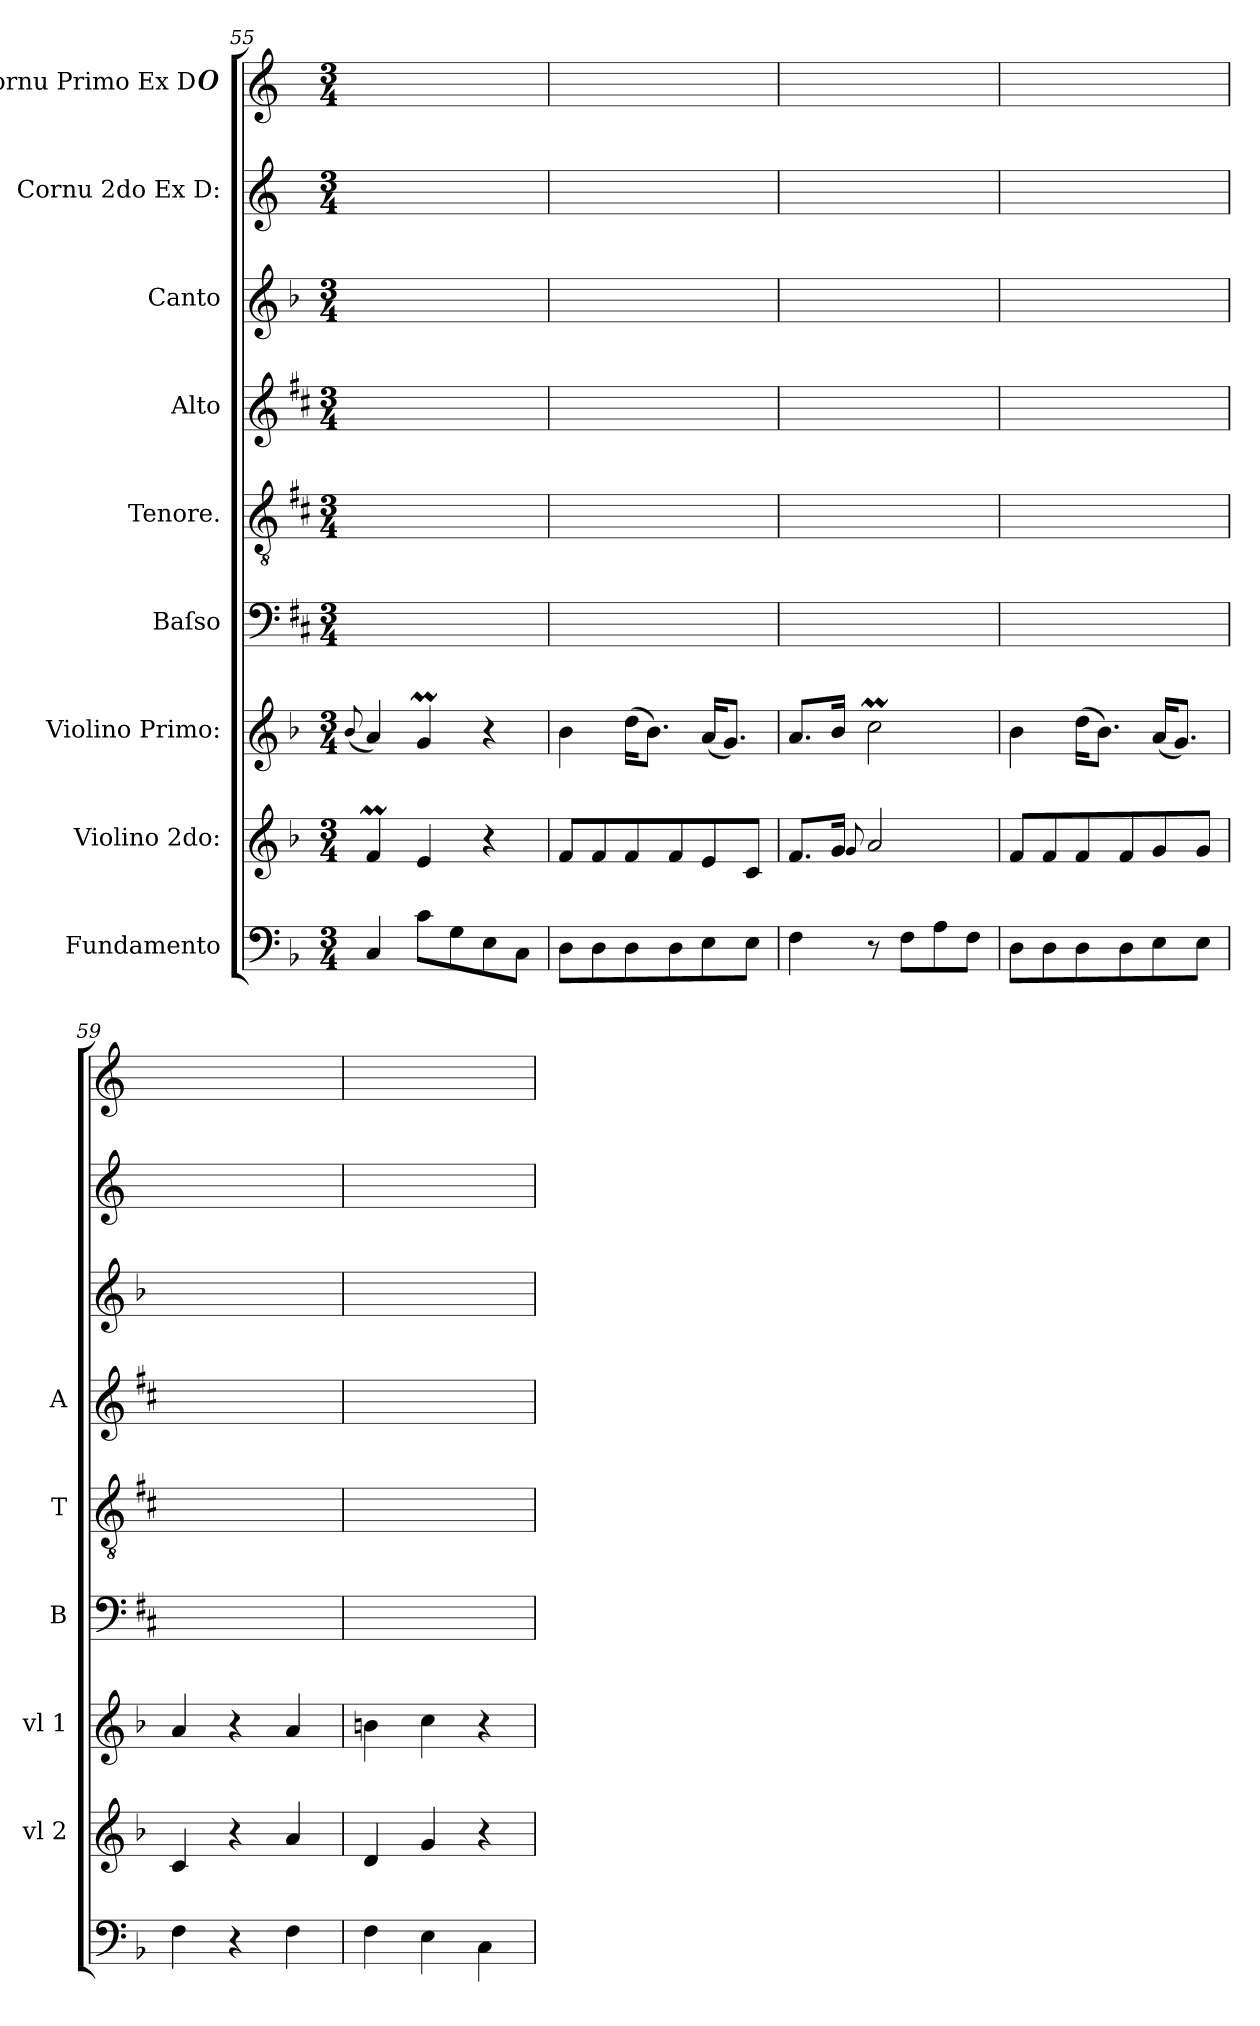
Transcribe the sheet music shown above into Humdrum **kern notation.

**kern	**kern	**kern	**kern	**kern	**kern	**kern	**kern	**kern
*part9	*part8	*part7	*part6	*part5	*part4	*part3	*part2	*part1
*staff9	*staff8	*staff7	*staff6	*staff5	*staff4	*staff3	*staff2	*staff1
*I"Fundamento	*I"Violino 2do:	*I"Violino Primo:	*I"Baſso	*I"Tenore.	*I"Alto	*I"Canto	*I"Cornu 2do Ex D:	*I"Cornu Primo Ex D#
*	*I'vl 2	*I'vl 1	*I'B	*I'T	*I'A	*	*	*
*clefF4	*clefG2	*clefG2	*clefF4	*clefGv2	*clefG2	*clefG2	*clefG2	*clefG2
*	*	*	*	*	*	*	*ITrd6c10	*ITrd6c10
*k[b-]	*k[b-]	*k[b-]	*k[f#c#]	*k[f#c#]	*k[f#c#]	*k[b-]	*k[f#c#]	*k[f#c#]
*M3/4	*M3/4	*M3/4	*M3/4	*M3/4	*M3/4	*M3/4	*M3/4	*M3/4
=55	=55	=55	=55	=55	=55	=55	=55	=55
.	.	(8qqb-/	.	.	.	.	.	.
4C/	4fM/	4a/)	2.ryy	2.ryy	2.ryy	2.ryy	2.ryy	2.ryy
8c\L	4e/	4gM/	.	.	.	.	.	.
8G\	.	.	.	.	.	.	.	.
8E\	4r	4r	.	.	.	.	.	.
8C\J	.	.	.	.	.	.	.	.
=56	=56	=56	=56	=56	=56	=56	=56	=56
8D\L	8f/L	4b-\	2.ryy	2.ryy	2.ryy	2.ryy	2.ryy	2.ryy
8D\	8f/	.	.	.	.	.	.	.
8D\	8f/	(16dd\KL	.	.	.	.	.	.
.	.	8.b-\J)	.	.	.	.	.	.
8D\	8f/	.	.	.	.	.	.	.
8E\	8e/	(16a/KL	.	.	.	.	.	.
.	.	8.g/J)	.	.	.	.	.	.
8E\J	8c/J	.	.	.	.	.	.	.
=57	=57	=57	=57	=57	=57	=57	=57	=57
4F\	8.f/L	8.a/L	2.ryy	2.ryy	2.ryy	2.ryy	2.ryy	2.ryy
.	16g/Jk	16b-/Jk	.	.	.	.	.	.
.	8qqg/	.	.	.	.	.	.	.
8r	2a/	2ccM\	.	.	.	.	.	.
8F\L	.	.	.	.	.	.	.	.
8A\	.	.	.	.	.	.	.	.
8F\J	.	.	.	.	.	.	.	.
=58	=58	=58	=58	=58	=58	=58	=58	=58
8D\L	8f/L	4b-\	2.ryy	2.ryy	2.ryy	2.ryy	2.ryy	2.ryy
8D\	8f/	.	.	.	.	.	.	.
8D\	8f/	(16dd\KL	.	.	.	.	.	.
.	.	8.b-\J)	.	.	.	.	.	.
8D\	8f/	.	.	.	.	.	.	.
8E\	8g/	(16a/KL	.	.	.	.	.	.
.	.	8.g/J)	.	.	.	.	.	.
8E\J	8g/J	.	.	.	.	.	.	.
=59	=59	=59	=59	=59	=59	=59	=59	=59
4F\	4c/	4a/	2.ryy	2.ryy	2.ryy	2.ryy	2.ryy	2.ryy
4r	4r	4r	.	.	.	.	.	.
4F\	4a/	4a/	.	.	.	.	.	.
=60	=60	=60	=60	=60	=60	=60	=60	=60
4F\	4d/	4bn\	2.ryy	2.ryy	2.ryy	2.ryy	2.ryy	2.ryy
4E\	4g/	4cc\	.	.	.	.	.	.
4C\	4r	4r	.	.	.	.	.	.
=	=	=	=	=	=	=	=	=
*-	*-	*-	*-	*-	*-	*-	*-	*-
